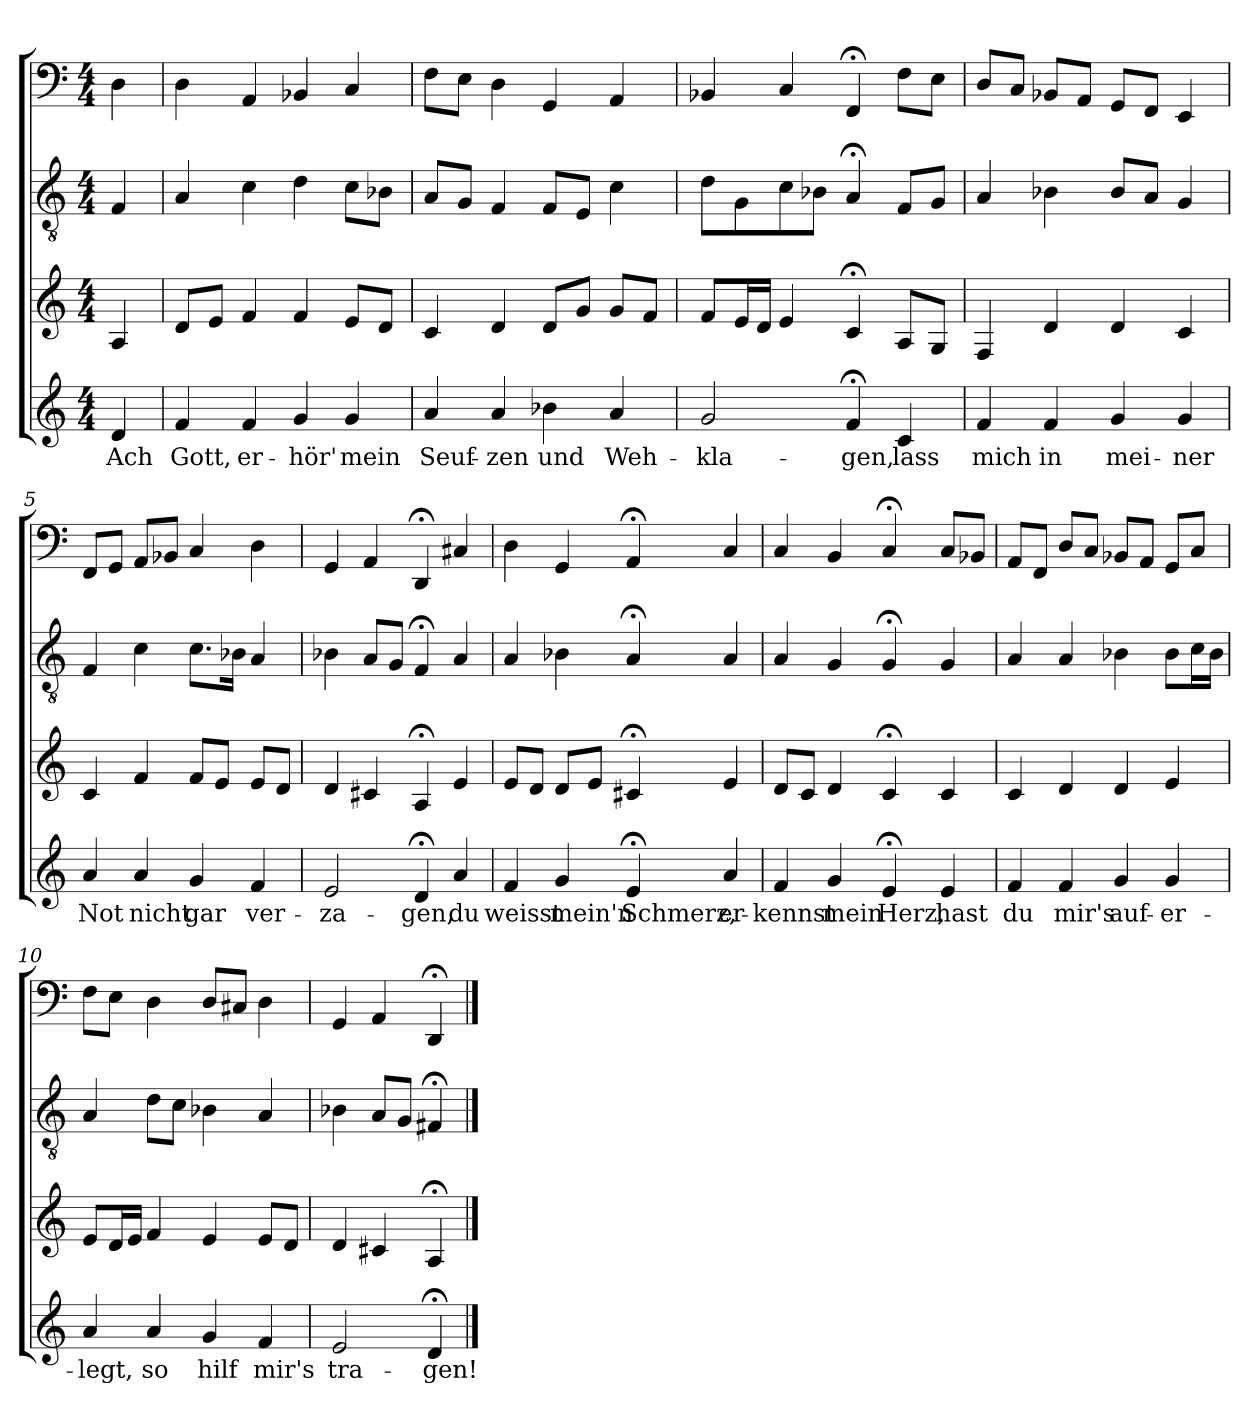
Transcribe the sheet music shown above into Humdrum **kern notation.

**kern	**text	**kern	**kern	**kern
*part4	*part4	*part3	*part2	*part1
*staff4	*staff4	*staff3	*staff2	*staff1
*clefG2	*	*clefG2	*clefGv2	*clefF4
*k[]	*	*k[]	*k[]	*k[]
*a:	*	*a:	*a:	*a:
*M4/4	*	*M4/4	*M4/4	*M4/4
=	=	=	=	=
4d/	Ach	4A/	4F/	4D\
=1	=1	=1	=1	=1
4f/	Gott,	8d/L	4A/	4D\
.	.	8e/J	.	.
4f/	er-	4f/	4c\	4AA/
4g/	-hör'	4f/	4d\	4BB-X/
4g/	mein	8e/L	8c\L	4C/
.	.	8d/J	8B-X\J	.
=2	=2	=2	=2	=2
4a/	Seuf-	4c/	8A/L	8F\L
.	.	.	8G/J	8E\J
4a/	-zen	4d/	4F/	4D\
4b-X\	und	8d/L	8F/L	4GG/
.	.	8g/J	8E/J	.
4a/	Weh-	8g/L	4c\	4AA/
.	.	8f/J	.	.
=3	=3	=3	=3	=3
2g/	-kla-	8f/L	8d\L	4BB-X/
.	.	16e/L	8G\	.
.	.	16d/JJ	.	.
.	.	4e/	8c\	4C/
.	.	.	8B-X\J	.
4f;</	-gen,	4c;</	4A;</	4FF;</
4c/	lass	8A/L	8F/L	8F\L
.	.	8G/J	8G/J	8E\J
=4	=4	=4	=4	=4
4f/	mich	4F/	4A/	8D/L
.	.	.	.	8C/J
4f/	in	4d/	4B-X\	8BB-X/L
.	.	.	.	8AA/J
4g/	mei-	4d/	8B-/L	8GG/L
.	.	.	8A/J	8FF/J
4g/	-ner	4c/	4G/	4EE/
=5	=5	=5	=5	=5
4a/	Not	4c/	4F/	8FF/L
.	.	.	.	8GG/J
4a/	nicht	4f/	4c\	8AA/L
.	.	.	.	8BB-X/J
4g/	gar	8f/L	8.c\L	4C/
.	.	8e/J	.	.
.	.	.	16B-X\Jk	.
4f/	ver-	8e/L	4A/	4D\
.	.	8d/J	.	.
=6	=6	=6	=6	=6
2e/	-za-	4d/	4B-X\	4GG/
.	.	4c#X/	8A/L	4AA/
.	.	.	8G/J	.
4d;</	-gen,	4A;</	4F;</	4DD;</
4a/	du	4e/	4A/	4C#X/
=7	=7	=7	=7	=7
4f/	weisst	8e/L	4A/	4D\
.	.	8d/J	.	.
4g/	mein'n	8d/L	4B-X\	4GG/
.	.	8e/J	.	.
4e;</	Schmerz,	4c#X;</	4A;</	4AA;</
4a/	er-	4e/	4A/	4C/
=8	=8	=8	=8	=8
4f/	-kennst	8d/L	4A/	4C/
.	.	8c/J	.	.
4g/	mein	4d/	4G/	4BB/
4e;</	Herz,	4c;</	4G;</	4C;</
4e/	hast	4c/	4G/	8C/L
.	.	.	.	8BB-X/J
=9	=9	=9	=9	=9
4f/	du	4c/	4A/	8AA/L
.	.	.	.	8FF/J
4f/	mir's	4d/	4A/	8D/L
.	.	.	.	8C/J
4g/	auf-	4d/	4B-X\	8BB-X/L
.	.	.	.	8AA/J
4g/	-er-	4e/	8B-\L	8GG/L
.	.	.	16c\L	8C/J
.	.	.	16B-\JJ	.
=10	=10	=10	=10	=10
4a/	-legt,	8e/L	4A/	8F\L
.	.	16d/L	.	8E\J
.	.	16e/JJ	.	.
4a/	so	4f/	8d\L	4D\
.	.	.	8c\J	.
4g/	hilf	4e/	4B-X\	8D/L
.	.	.	.	8C#X/J
4f/	mir's	8e/L	4A/	4D\
.	.	8d/J	.	.
=11	=11	=11	=11	=11
2e/	tra-	4d/	4B-X\	4GG/
.	.	4c#X/	8A/L	4AA/
.	.	.	8G/J	.
4d;</	-gen!	4A;</	4F#X;</	4DD;</
==	==	==	==	==
*-	*-	*-	*-	*-
